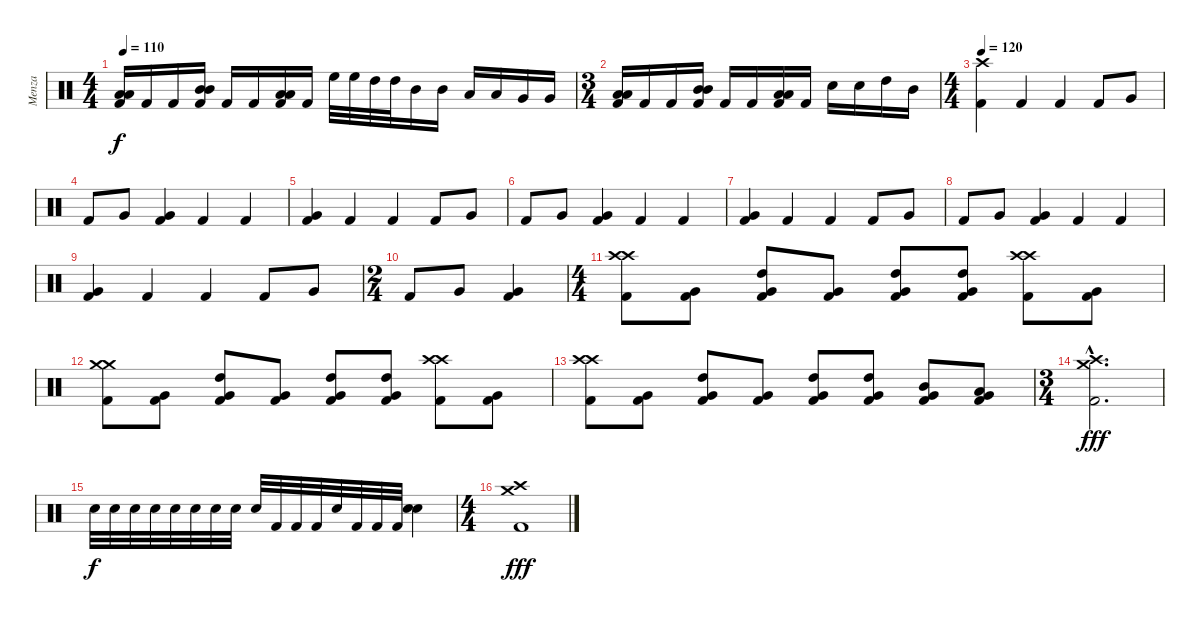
\track ("Menza" "Menza") {instrument percussion}
\staff {score}
\articulation defaults
\ts (4 4)
\tempo 110
\clef neutral
\ks c
("Low Tom (hit)" "Low Tom (hit)" "Kick (hit) 2").16{dy f} "Kick (hit) 2".16 "Kick (hit) 2".16 ("Mid Tom (hit)" "Mid Tom (hit)" "Kick (hit) 2").16 "Kick (hit) 2".16 "Kick (hit) 2".16 ("Low Tom (hit)" "Low Tom (hit)" "Kick (hit) 2").16 "Kick (hit) 2".16 "High Floor Tom (hit)".32 "High Floor Tom (hit)".32 "High Tom (hit)".32 "High Tom (hit)".32 "Mid Tom (hit)".16 "Mid Tom (hit)".16 "Low Tom (hit)".16 "Low Tom (hit)".16 "Very Low Tom (hit)".16 "Very Low Tom (hit)".16 |
\ts (3 4)
("Low Tom (hit)" "Low Tom (hit)" "Kick (hit) 2").16 "Kick (hit) 2".16 "Kick (hit) 2".16 ("Mid Tom (hit)" "Mid Tom (hit)" "Kick (hit) 2").16 "Kick (hit) 2".16 "Kick (hit) 2".16 ("Low Tom (hit)" "Low Tom (hit)" "Kick (hit) 2").16 "Kick (hit) 2".16 "Snare (hit) 2".16 "Snare (hit) 2".16 "High Tom (hit)".16 "Mid Tom (hit)".16 |
\ts (4 4)
\tempo 120
("Crash high (hit)" "Kick (hit) 2").4 "Kick (hit) 2".4 "Kick (hit) 2".4 "Kick (hit) 2".8 "Very Low Tom (hit)".8 |
"Kick (hit) 2".8 "Very Low Tom (hit)".8 ("Very Low Tom (hit)" "Kick (hit) 2").4 "Kick (hit) 2".4 "Kick (hit) 2".4 |
("Very Low Tom (hit)" "Kick (hit) 2").4 "Kick (hit) 2".4 "Kick (hit) 2".4 "Kick (hit) 2".8 "Very Low Tom (hit)".8 |
"Kick (hit) 2".8 "Very Low Tom (hit)".8 ("Very Low Tom (hit)" "Kick (hit) 2").4 "Kick (hit) 2".4 "Kick (hit) 2".4 |
("Very Low Tom (hit)" "Kick (hit) 2").4 "Kick (hit) 2".4 "Kick (hit) 2".4 "Kick (hit) 2".8 "Very Low Tom (hit)".8 |
"Kick (hit) 2".8 "Very Low Tom (hit)".8 ("Very Low Tom (hit)" "Kick (hit) 2").4 "Kick (hit) 2".4 "Kick (hit) 2".4 |
("Very Low Tom (hit)" "Kick (hit) 2").4 "Kick (hit) 2".4 "Kick (hit) 2".4 "Kick (hit) 2".8 "Very Low Tom (hit)".8 |
\ts (2 4)
"Kick (hit) 2".8 "Very Low Tom (hit)".8 ("Very Low Tom (hit)" "Kick (hit) 2").4 |
\ts (4 4)
("Crash high (hit)" "Crash high (hit)" "Kick (hit) 2").8 ("Very Low Tom (hit)" "Kick (hit) 2").8 ("High Tom (hit)" "Very Low Tom (hit)" "Kick (hit) 2").8 ("Very Low Tom (hit)" "Kick (hit) 2").8 ("High Tom (hit)" "Very Low Tom (hit)" "Kick (hit) 2").8 ("High Tom (hit)" "Very Low Tom (hit)" "Kick (hit) 2").8 ("Crash high (hit)" "Crash high (hit)" "Kick (hit) 2").8 ("Very Low Tom (hit)" "Kick (hit) 2").8 |
("Crash medium (hit)" "Crash medium (hit)" "Kick (hit) 2").8 ("Very Low Tom (hit)" "Kick (hit) 2").8 ("High Tom (hit)" "Very Low Tom (hit)" "Kick (hit) 2").8 ("Very Low Tom (hit)" "Kick (hit) 2").8 ("High Tom (hit)" "Very Low Tom (hit)" "Kick (hit) 2").8 ("High Tom (hit)" "Very Low Tom (hit)" "Kick (hit) 2").8 ("Crash high (hit)" "Crash high (hit)" "Kick (hit) 2").8 ("Very Low Tom (hit)" "Kick (hit) 2").8 |
("Crash high (hit)" "Crash high (hit)" "Kick (hit) 2").8 ("Very Low Tom (hit)" "Kick (hit) 2").8 ("High Tom (hit)" "Very Low Tom (hit)" "Kick (hit) 2").8 ("Very Low Tom (hit)" "Kick (hit) 2").8 ("High Tom (hit)" "Very Low Tom (hit)" "Kick (hit) 2").8 ("High Tom (hit)" "Very Low Tom (hit)" "Kick (hit) 2").8 ("Mid Tom (hit)" "Very Low Tom (hit)" "Kick (hit) 2").8 ("Low Tom (hit)" "Very Low Tom (hit)" "Kick (hit) 2").8 |
\ts (3 4)
("Crash medium (hit)"{hac} "Crash high (hit)"{hac} "Kick (hit) 2"{hac}).2{d dy fff} |
"Snare (hit) 2".32{dy f} "Snare (hit) 2".32 "Snare (hit) 2".32 "Snare (hit) 2".32 "Snare (hit) 2".32 "Snare (hit) 2".32 "Snare (hit) 2".32 "Snare (hit) 2".32 "Snare (hit) 2".32 "Kick (hit) 2".32 "Kick (hit) 2".32 "Kick (hit) 2".32 "Snare (hit) 2".32 "Kick (hit) 2".32 "Kick (hit) 2".32 "Kick (hit) 2".32 ("Snare (hit) 2" "Snare (hit) 2").4 |
\ts (4 4)
("Crash medium (hit)" "Crash high (hit)" "Kick (hit) 2").1{dy fff}
